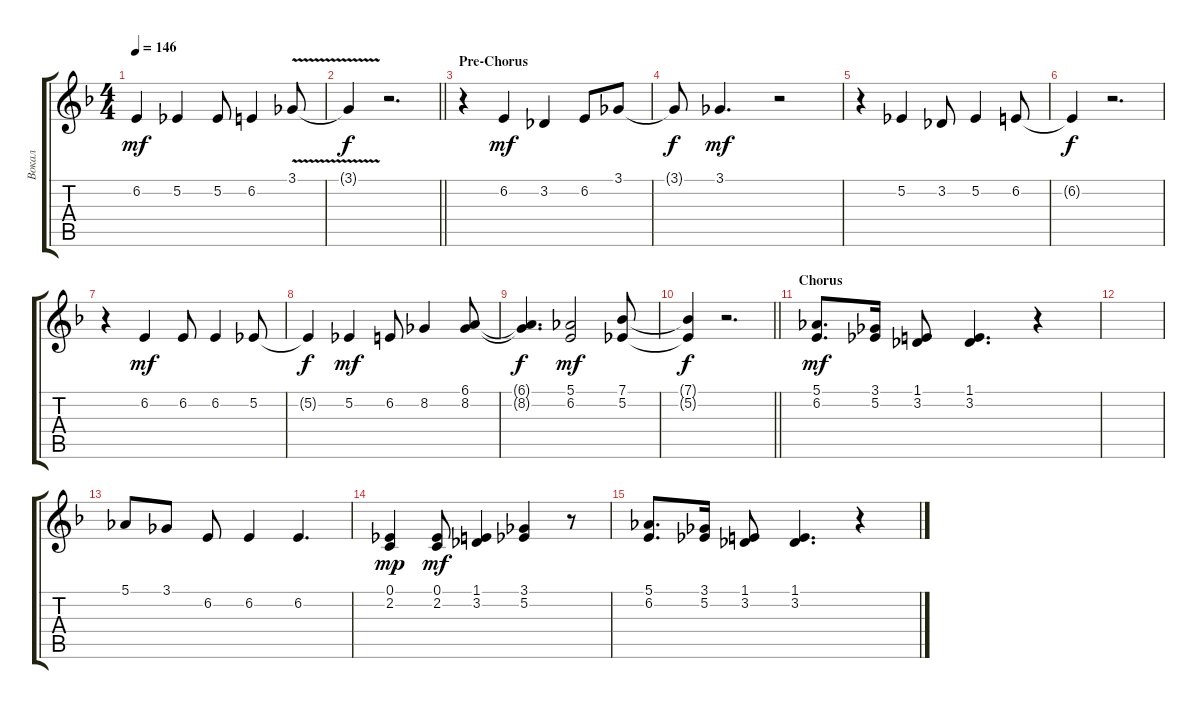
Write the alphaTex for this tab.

\track ("Вокал" "Вокал") {instrument trumpet}
\staff {score tabs}
\tuning (Eb4 Bb3 Gb3 Db3 Ab2 Eb2) {hide}
\ts (4 4)
\tempo 146
\clef g2
\ks dminor
6.2.4{dy mf} 5.2.4 5.2.8 6.2.4 3.1{v}.8 |
\barLineRight lightlight
3.1{t}.4{dy f} r.2{d} |
\section ("" "Pre-Chorus")
r.4 6.2.4{dy mf} 3.2.4 6.2.8 3.1.8 |
3.1{t}.8{dy f} 3.1.4{d dy mf} r.2 |
r.4 5.2.4 3.2.8 5.2.4 6.2.8 |
6.2{t}.4{dy f} r.2{d} |
r.4 6.2.4{dy mf} 6.2.8 6.2.4 5.2.8 |
5.2{t}.4{dy f} 5.2.4{dy mf} 6.2.8 8.2.4 (6.1 8.2).8 |
(6.1{t} 8.2{t}).4{d dy f} (5.1 6.2).2{dy mf} (7.1 5.2).8 |
\barLineRight lightlight
(7.1{t} 5.2{t}).4{dy f} r.2{d} |
\section ("" "Chorus")
(5.1 6.2).8{d dy mf} (3.1 5.2).16 (1.1 3.2).8 (1.1 3.2).4{d} r.4 |
|
5.1.8 3.1.8 6.2.8 6.2.4 6.2.4{d} |
(0.1 2.2).4{dy mp} (0.1 2.2).8{dy mf} (1.1 3.2).4 (3.1 5.2).4 r.8 |
(5.1 6.2).8{d} (3.1 5.2).16 (1.1 3.2).8 (1.1 3.2).4{d} r.4
